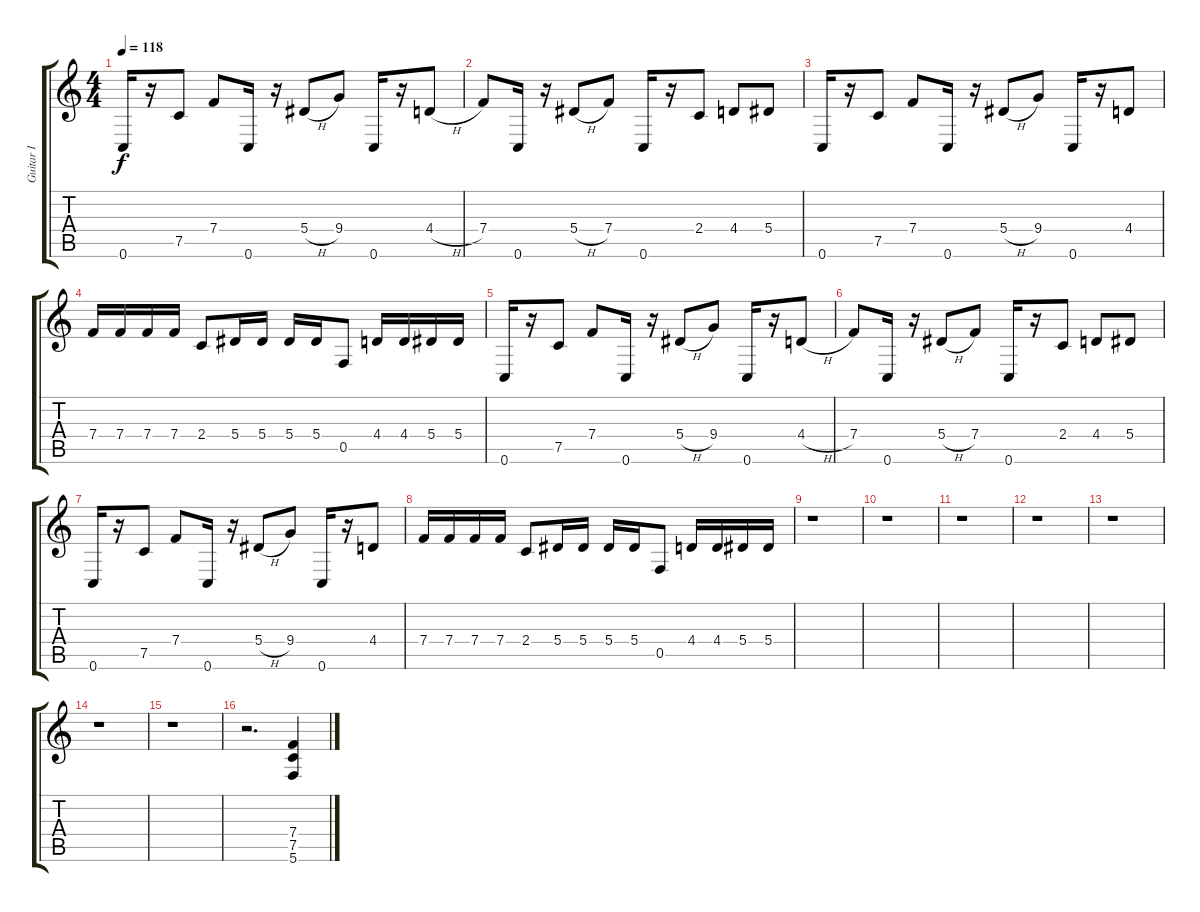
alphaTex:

\track ("Guitar I" "Guitar I") {instrument distortionguitar}
\staff {score tabs}
\tuning (C4 G3 Eb3 Bb2 F2 C2) {hide}
\ts (4 4)
\tempo 118
\clef g2
\ks c
0.6.16{dy f} r.16 7.5.8 7.4.8 0.6.16 r.16 5.4{h}.8 9.4.8 0.6.16 r.16 4.4{h}.8 |
7.4.8 0.6.16 r.16 5.4{h}.8 7.4.8 0.6.16 r.16 2.4.8 4.4.8 5.4.8 |
0.6.16 r.16 7.5.8 7.4.8 0.6.16 r.16 5.4{h}.8 9.4.8 0.6.16 r.16 4.4.8 |
7.4.16 7.4.16 7.4.16 7.4.16 2.4.8 5.4.16 5.4.16 5.4.16 5.4.16 0.5.8 4.4.16 4.4.16 5.4.16 5.4.16 |
0.6.16 r.16 7.5.8 7.4.8 0.6.16 r.16 5.4{h}.8 9.4.8 0.6.16 r.16 4.4{h}.8 |
7.4.8 0.6.16 r.16 5.4{h}.8 7.4.8 0.6.16 r.16 2.4.8 4.4.8 5.4.8 |
0.6.16 r.16 7.5.8 7.4.8 0.6.16 r.16 5.4{h}.8 9.4.8 0.6.16 r.16 4.4.8 |
7.4.16 7.4.16 7.4.16 7.4.16 2.4.8 5.4.16 5.4.16 5.4.16 5.4.16 0.5.8 4.4.16 4.4.16 5.4.16 5.4.16 |
r.1 |
r.1 |
r.1 |
r.1 |
r.1 |
r.1 |
r.1 |
r.2{d} (7.4{ss} 7.5{ss} 5.6{ss}).4
